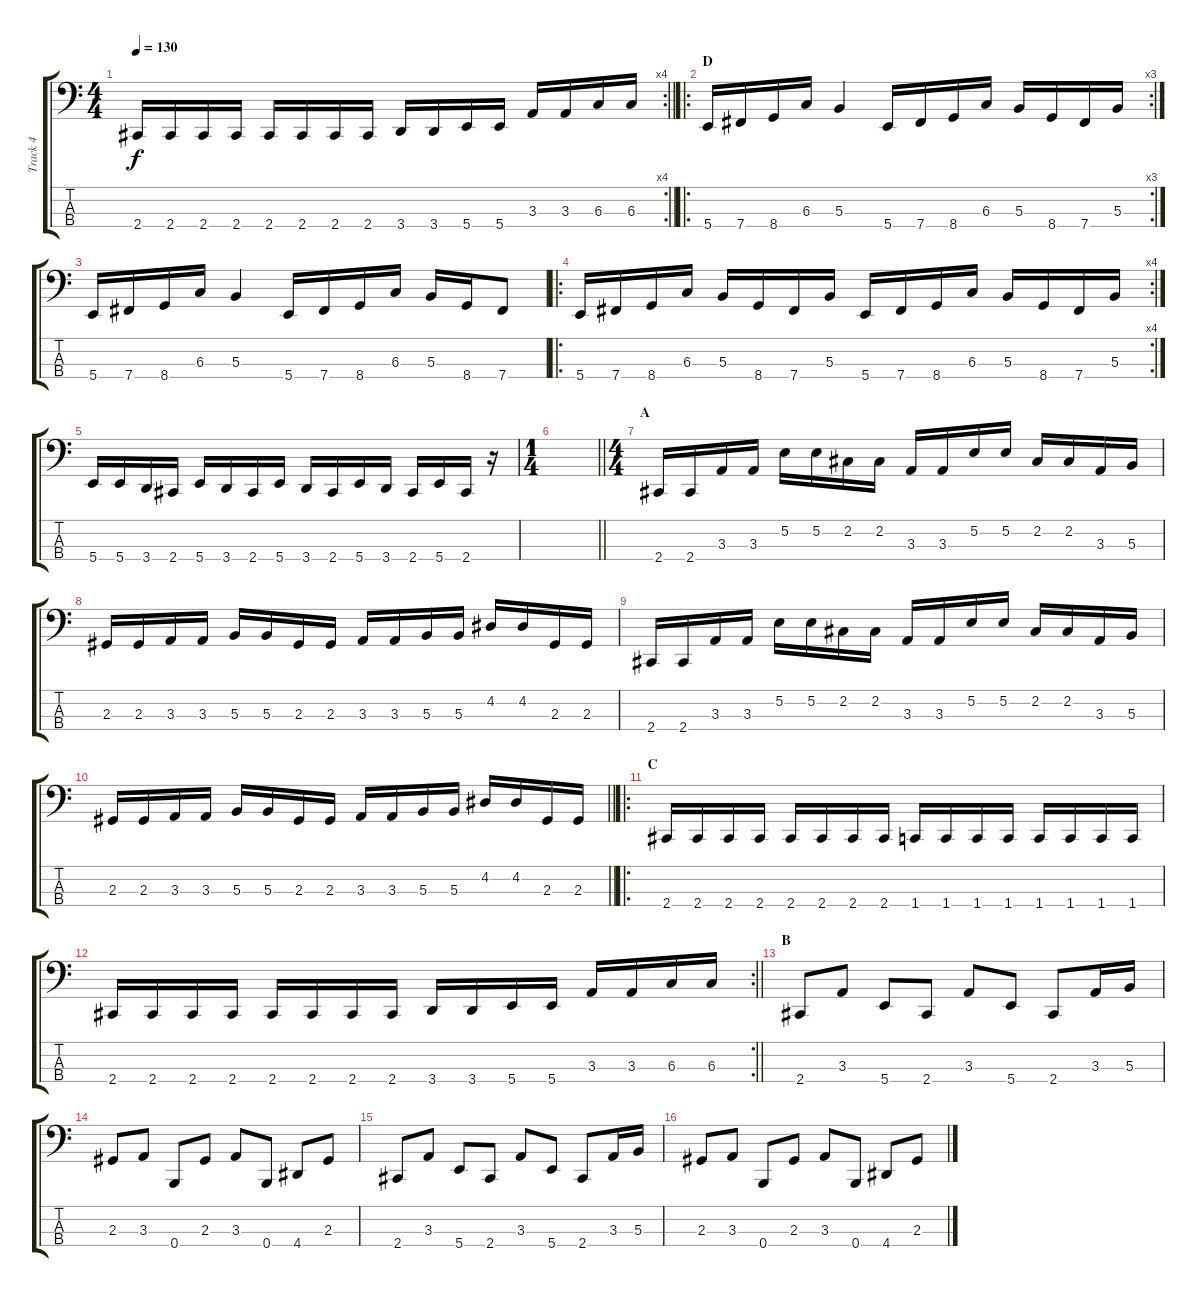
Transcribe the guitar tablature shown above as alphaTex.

\track ("Track 4" "Track 4") {instrument electricbasspick}
\staff {score tabs}
\tuning (E2 B1 Gb1 B0) {hide}
\rc 4
\ts (4 4)
\tempo 130
\clef f4
\barLineRight lightlight
\ks c
2.4.16{dy f} 2.4.16 2.4.16 2.4.16 2.4.16 2.4.16 2.4.16 2.4.16 3.4.16 3.4.16 5.4.16 5.4.16 3.3.16 3.3.16 6.3.16 6.3.16 |
\ro
\rc 3
\section ("" "D")
5.4.16 7.4.16 8.4.16 6.3.16 5.3.4 5.4.16 7.4.16 8.4.16 6.3.16 5.3.16 8.4.16 7.4.16 5.3.16 |
5.4.16 7.4.16 8.4.16 6.3.16 5.3.4 5.4.16 7.4.16 8.4.16 6.3.16 5.3.16 8.4.16 7.4.8 |
\ro
\rc 4
5.4.16 7.4.16 8.4.16 6.3.16 5.3.16 8.4.16 7.4.16 5.3.16 5.4.16 7.4.16 8.4.16 6.3.16 5.3.16 8.4.16 7.4.16 5.3.16 |
5.4.16 5.4.16 3.4.16 2.4.16 5.4.16 3.4.16 2.4.16 5.4.16 3.4.16 2.4.16 5.4.16 3.4.16 2.4.16 5.4.16 2.4.16 r.16 |
\ts (1 4)
\barLineRight lightlight
|
\ts (4 4)
\section ("" "A")
2.4.16 2.4.16 3.3.16 3.3.16 5.2.16 5.2.16 2.2.16 2.2.16 3.3.16 3.3.16 5.2.16 5.2.16 2.2.16 2.2.16 3.3.16 5.3.16 |
2.3.16 2.3.16 3.3.16 3.3.16 5.3.16 5.3.16 2.3.16 2.3.16 3.3.16 3.3.16 5.3.16 5.3.16 4.2.16 4.2.16 2.3.16 2.3.16 |
2.4.16 2.4.16 3.3.16 3.3.16 5.2.16 5.2.16 2.2.16 2.2.16 3.3.16 3.3.16 5.2.16 5.2.16 2.2.16 2.2.16 3.3.16 5.3.16 |
\barLineRight lightlight
2.3.16 2.3.16 3.3.16 3.3.16 5.3.16 5.3.16 2.3.16 2.3.16 3.3.16 3.3.16 5.3.16 5.3.16 4.2.16 4.2.16 2.3.16 2.3.16 |
\ro
\section ("" "C")
2.4.16 2.4.16 2.4.16 2.4.16 2.4.16 2.4.16 2.4.16 2.4.16 1.4.16 1.4.16 1.4.16 1.4.16 1.4.16 1.4.16 1.4.16 1.4.16 |
\rc 2
\barLineRight lightlight
2.4.16 2.4.16 2.4.16 2.4.16 2.4.16 2.4.16 2.4.16 2.4.16 3.4.16 3.4.16 5.4.16 5.4.16 3.3.16 3.3.16 6.3.16 6.3.16 |
\section ("" "B")
2.4.8 3.3.8 5.4.8 2.4.8 3.3.8 5.4.8 2.4.8 3.3.16 5.3.16 |
2.3.8 3.3.8 0.4.8 2.3.8 3.3.8 0.4.8 4.4.8 2.3.8 |
2.4.8 3.3.8 5.4.8 2.4.8 3.3.8 5.4.8 2.4.8 3.3.16 5.3.16 |
2.3.8 3.3.8 0.4.8 2.3.8 3.3.8 0.4.8 4.4.8 2.3.8
